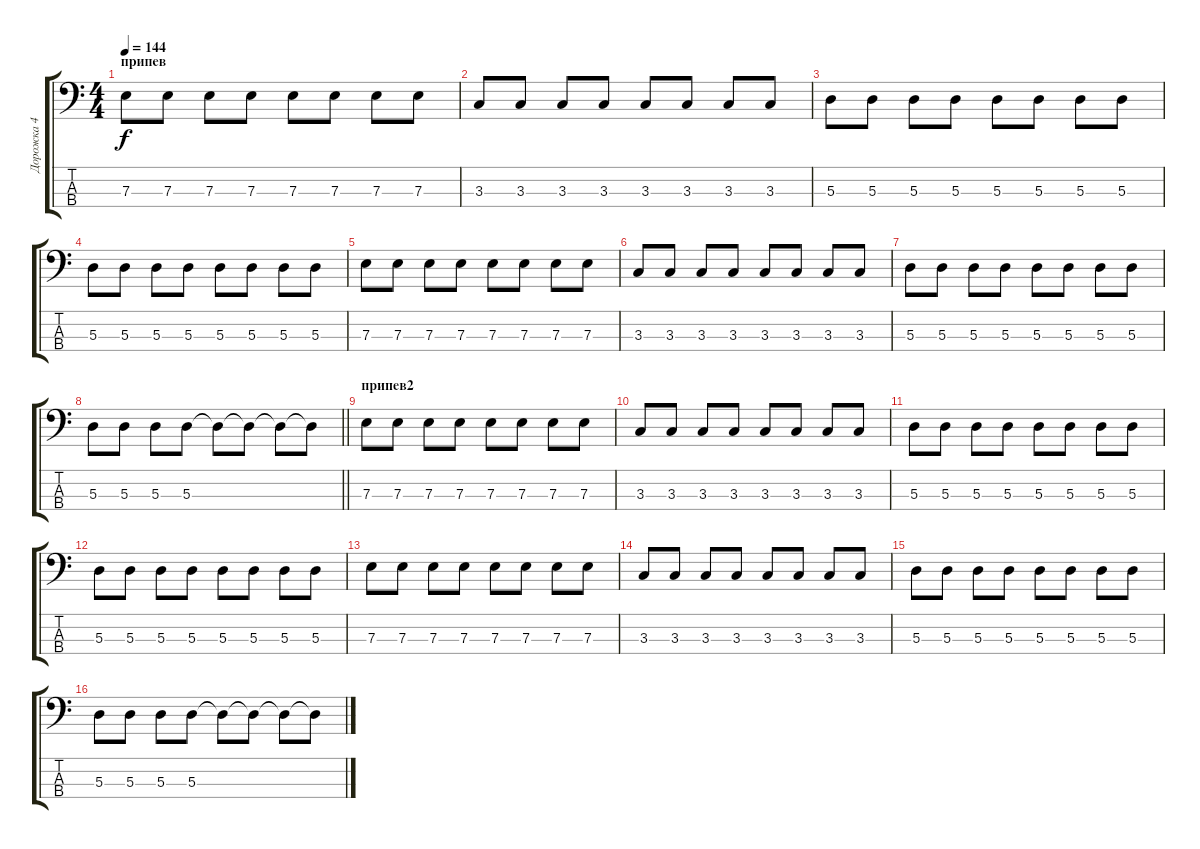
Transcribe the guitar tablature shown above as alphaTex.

\track ("Дорожка 4" "Дорожка 4") {instrument electricbassfinger}
\staff {score tabs}
\tuning (G2 D2 A1 E1) {hide}
\ts (4 4)
\section ("" "припев")
\tempo 144
\clef f4
\ks c
7.3.8{dy f} 7.3.8 7.3.8 7.3.8 7.3.8 7.3.8 7.3.8 7.3.8 |
3.3.8 3.3.8 3.3.8 3.3.8 3.3.8 3.3.8 3.3.8 3.3.8 |
5.3.8 5.3.8 5.3.8 5.3.8 5.3.8 5.3.8 5.3.8 5.3.8 |
5.3.8 5.3.8 5.3.8 5.3.8 5.3.8 5.3.8 5.3.8 5.3.8 |
7.3.8 7.3.8 7.3.8 7.3.8 7.3.8 7.3.8 7.3.8 7.3.8 |
3.3.8 3.3.8 3.3.8 3.3.8 3.3.8 3.3.8 3.3.8 3.3.8 |
5.3.8 5.3.8 5.3.8 5.3.8 5.3.8 5.3.8 5.3.8 5.3.8 |
\barLineRight lightlight
5.3.8 5.3.8 5.3.8 5.3.8 5.3{t}.8 5.3{t}.8 5.3{t}.8 5.3{t}.8 |
\section ("" "припев2")
7.3.8 7.3.8 7.3.8 7.3.8 7.3.8 7.3.8 7.3.8 7.3.8 |
3.3.8 3.3.8 3.3.8 3.3.8 3.3.8 3.3.8 3.3.8 3.3.8 |
5.3.8 5.3.8 5.3.8 5.3.8 5.3.8 5.3.8 5.3.8 5.3.8 |
5.3.8 5.3.8 5.3.8 5.3.8 5.3.8 5.3.8 5.3.8 5.3.8 |
7.3.8 7.3.8 7.3.8 7.3.8 7.3.8 7.3.8 7.3.8 7.3.8 |
3.3.8 3.3.8 3.3.8 3.3.8 3.3.8 3.3.8 3.3.8 3.3.8 |
5.3.8 5.3.8 5.3.8 5.3.8 5.3.8 5.3.8 5.3.8 5.3.8 |
5.3.8 5.3.8 5.3.8 5.3.8 5.3{t}.8 5.3{t}.8 5.3{t}.8 5.3{t}.8
